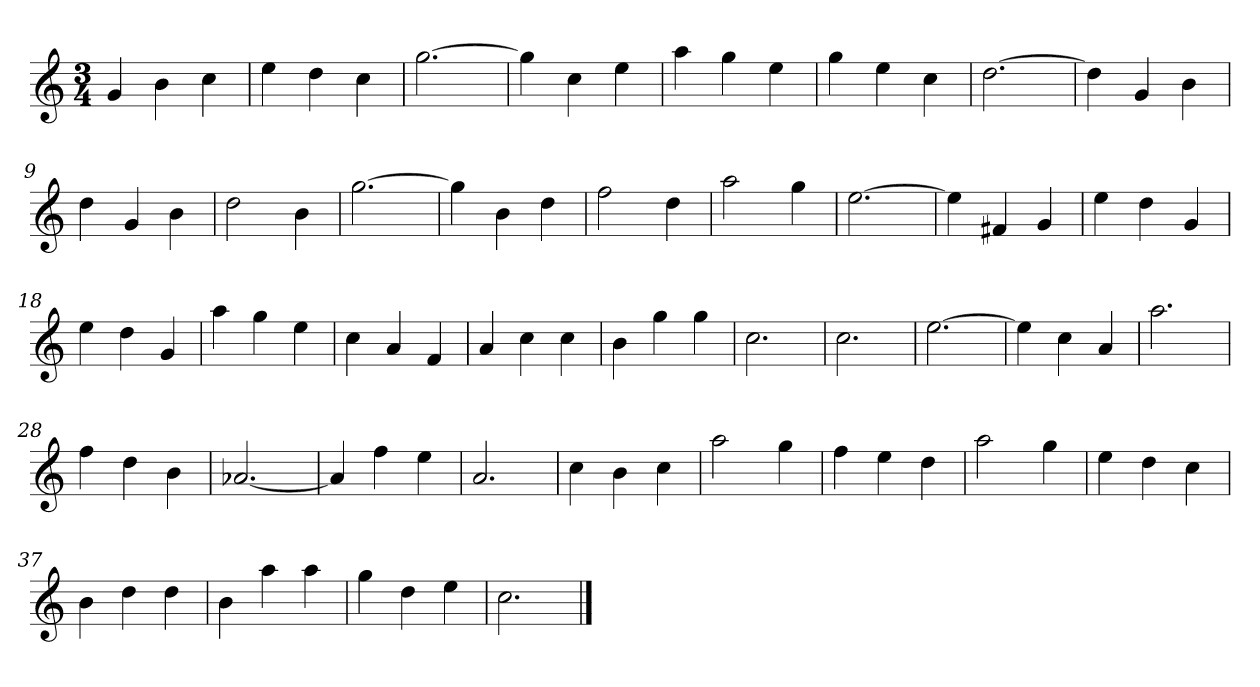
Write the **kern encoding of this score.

**kern
*part1
*staff1
*clefG2
*k[]
*C:
*M3/4
=
4g
4b
4cc
=2
4ee
4dd
4cc
=3
[2.gg
=4
4gg]
4cc
4ee
=5
4aa
4gg
4ee
=6
4gg
4ee
4cc
=7
[2.dd
=8
4dd]
4g
4b
=9
4dd
4g
4b
=10
2dd
4b
=11
[2.gg
=12
4gg]
4b
4dd
=13
2ff
4dd
=14
2aa
4gg
=15
[2.ee
=16
4ee]
4f#X
4g
=17
4ee
4dd
4g
=18
4ee
4dd
4g
=19
4aa
4gg
4ee
=20
4cc
4a
4f
=21y
4a
4cc
4cc
=22
4b
4gg
4gg
=23
2.cc
=24
2.cc
=25y
[2.ee
=26
4ee]
4cc
4a
=27
2.aa
=28
4ff
4dd
4b
=29y
[2.a-X
=30
4a-]
4ff
4ee
=31
2.a
=32
4cc
4b
4cc
=33
2aa
4gg
=34y
4ff
4ee
4dd
=35
2aa
4gg
=36
4ee
4dd
4cc
=37
4b
4dd
4dd
=38
4b
4aa
4aa
=39
4gg
4dd
4ee
=40
2.cc
==
*-
